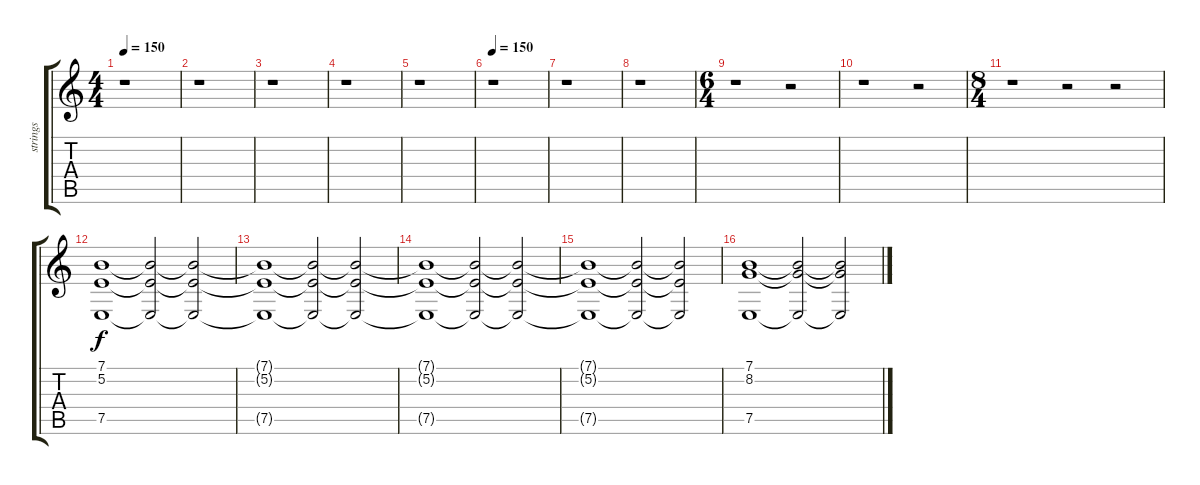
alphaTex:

\track ("strings" "strings") {instrument stringensemble2}
\staff {score tabs}
\tuning (E4 B3 G3 D3 A2 E2) {hide}
\ts (4 4)
\tempo 150
\clef g2
\ks c
r.1{dy f} |
r.1 |
r.1 |
r.1 |
r.1 |
\tempo 150
r.1 |
r.1 |
r.1 |
\ts (6 4)
r.1 r.2 |
r.1 r.2 |
\ts (8 4)
r.1 r.2 r.2 |
(7.1 5.2 7.5).1 (7.1{t} 5.2{t} 7.5{t}).2 (7.1{t} 5.2{t} 7.5{t}).2 |
(7.1{t} 5.2{t} 7.5{t}).1 (7.1{t} 5.2{t} 7.5{t}).2 (7.1{t} 5.2{t} 7.5{t}).2 |
(7.1{t} 5.2{t} 7.5{t}).1 (7.1{t} 5.2{t} 7.5{t}).2 (7.1{t} 5.2{t} 7.5{t}).2 |
(7.1{t} 5.2{t} 7.5{t}).1 (7.1{t} 5.2{t} 7.5{t}).2 (7.1{t} 5.2{t} 7.5{t}).2 |
(7.1 8.2 7.5).1 (7.1{t} 8.2{t} 7.5{t}).2 (7.1{t} 8.2{t} 7.5{t}).2
